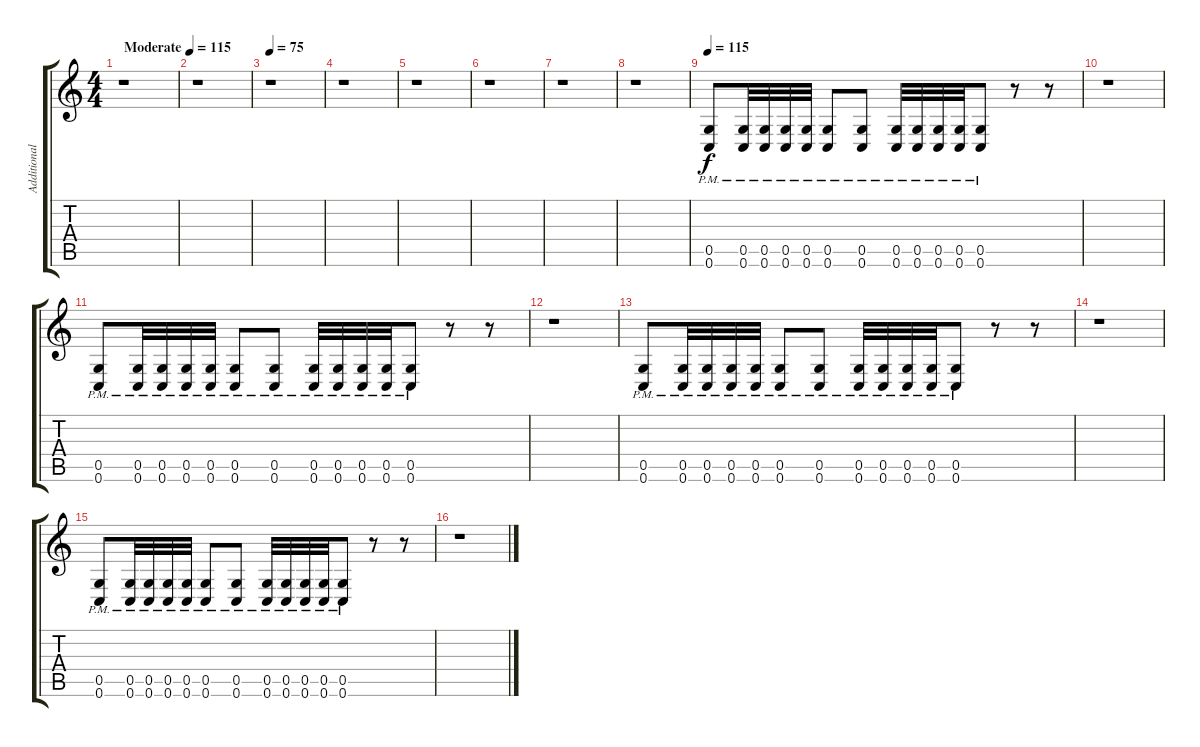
\track ("Additional Guitar" "Additional") {instrument distortionguitar}
\staff {score tabs}
\tuning (D4 A3 F3 C3 G2 C2) {hide}
\ts (4 4)
\tempo (115 "Moderate")
\tempo 75
\tempo (115 "Moderate")
\clef g2
\ks c
r.1{dy f instrument distortionguitar} |
r.1 |
\tempo 75
r.1 |
r.1 |
r.1 |
r.1 |
r.1 |
r.1 |
\tempo 115
(0.5{pm} 0.6{pm}).8 (0.5{pm} 0.6{pm}).32 (0.5{pm} 0.6{pm}).32 (0.5{pm} 0.6{pm}).32 (0.5{pm} 0.6{pm}).32 (0.5{pm} 0.6{pm}).8 (0.5{pm} 0.6{pm}).8 (0.5{pm} 0.6{pm}).32 (0.5{pm} 0.6{pm}).32 (0.5{pm} 0.6{pm}).32 (0.5{pm} 0.6{pm}).32 (0.5{pm} 0.6{pm}).8 r.8 r.8 |
r.1 |
(0.5{pm} 0.6{pm}).8 (0.5{pm} 0.6{pm}).32 (0.5{pm} 0.6{pm}).32 (0.5{pm} 0.6{pm}).32 (0.5{pm} 0.6{pm}).32 (0.5{pm} 0.6{pm}).8 (0.5{pm} 0.6{pm}).8 (0.5{pm} 0.6{pm}).32 (0.5{pm} 0.6{pm}).32 (0.5{pm} 0.6{pm}).32 (0.5{pm} 0.6{pm}).32 (0.5{pm} 0.6{pm}).8 r.8 r.8 |
r.1 |
(0.5{pm} 0.6{pm}).8 (0.5{pm} 0.6{pm}).32 (0.5{pm} 0.6{pm}).32 (0.5{pm} 0.6{pm}).32 (0.5{pm} 0.6{pm}).32 (0.5{pm} 0.6{pm}).8 (0.5{pm} 0.6{pm}).8 (0.5{pm} 0.6{pm}).32 (0.5{pm} 0.6{pm}).32 (0.5{pm} 0.6{pm}).32 (0.5{pm} 0.6{pm}).32 (0.5{pm} 0.6{pm}).8 r.8 r.8 |
r.1 |
(0.5{pm} 0.6{pm}).8 (0.5{pm} 0.6{pm}).32 (0.5{pm} 0.6{pm}).32 (0.5{pm} 0.6{pm}).32 (0.5{pm} 0.6{pm}).32 (0.5{pm} 0.6{pm}).8 (0.5{pm} 0.6{pm}).8 (0.5{pm} 0.6{pm}).32 (0.5{pm} 0.6{pm}).32 (0.5{pm} 0.6{pm}).32 (0.5{pm} 0.6{pm}).32 (0.5{pm} 0.6{pm}).8 r.8 r.8 |
r.1
